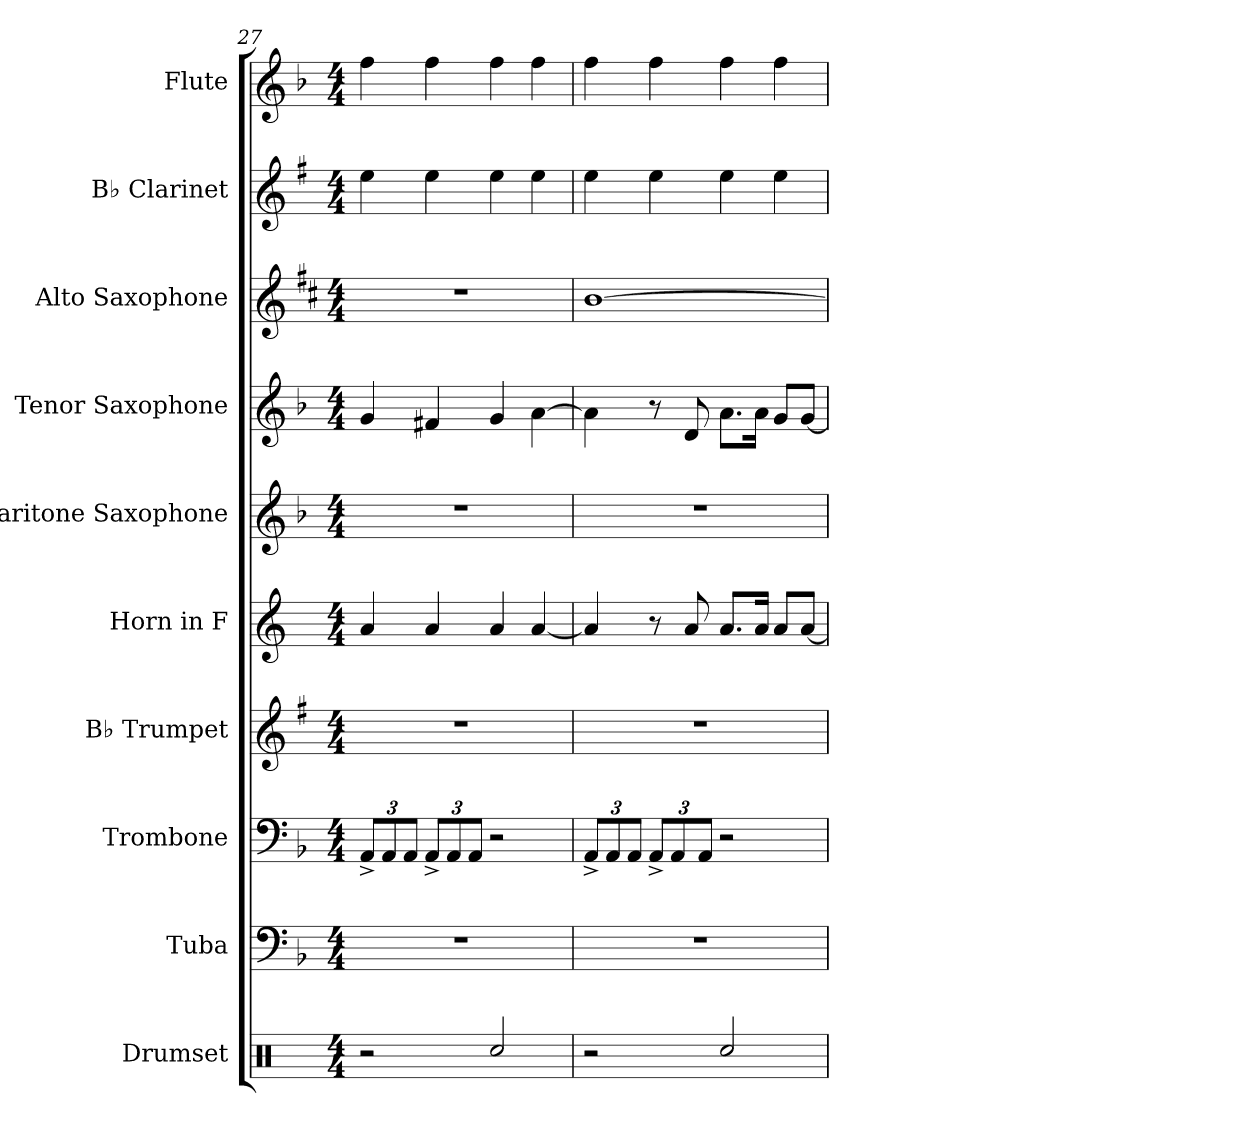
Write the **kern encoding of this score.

**kern	**kern	**kern	**kern	**kern	**kern	**kern	**kern	**kern	**kern
*part10	*part9	*part8	*part7	*part6	*part5	*part4	*part3	*part2	*part1
*staff10	*staff9	*staff8	*staff7	*staff6	*staff5	*staff4	*staff3	*staff2	*staff1
*I"Drumset	*I"Tuba	*I"Trombone	*I"B♭ Trumpet	*I"Horn in F	*I"Baritone Saxophone	*I"Tenor Saxophone	*I"Alto Saxophone	*I"B♭ Clarinet	*I"Flute
*I'Drs.	*I'Tba.	*I'Tbn.	*I'B♭ Tpt.	*	*I'Bar. Sax.	*I'T. Sax.	*I'A. Sax.	*I'B♭ Cl.	*I'Fl.
*clefX	*clefF4	*clefF4	*clefG2	*clefG2	*clefG2	*clefG2	*clefG2	*clefG2	*clefG2
*	*	*	*ITrd1c2	*ITrd4c7	*ITrd12c21	*ITrd8c14	*ITrd5c9	*ITrd1c2	*
*k[]	*k[b-]	*k[b-]	*k[b-]	*k[b-]	*k[b-]	*k[b-]	*k[b-]	*k[b-]	*k[b-]
*M4/4	*M4/4	*M4/4	*M4/4	*M4/4	*M4/4	*M4/4	*M4/4	*M4/4	*M4/4
*	*	*Xbrackettup	*	*	*	*	*	*	*
=27	=27	=27	=27	=27	=27	=27	=27	=27	=27
2r	1r	12AA^/L	1r	4d/	1r	4G/	1r	4dd\	4ff\
.	.	12AA/	.	.	.	.	.	.	.
.	.	12AA/J	.	.	.	.	.	.	.
.	.	12AA^/L	.	4d/	.	4F#X/	.	4dd\	4ff\
.	.	12AA/	.	.	.	.	.	.	.
.	.	12AA/J	.	.	.	.	.	.	.
2Rcc/	.	2r	.	4d/	.	4G/	.	4dd\	4ff\
.	.	.	.	[4d/	.	[4A\	.	4dd\	4ff\
=28	=28	=28	=28	=28	=28	=28	=28	=28	=28
2r	1r	12AA^/L	1r	4d/]	1r	4A\]	[1d	4dd\	4ff\
.	.	12AA/	.	.	.	.	.	.	.
.	.	12AA/J	.	.	.	.	.	.	.
.	.	12AA^/L	.	8r	.	8r	.	4dd\	4ff\
.	.	12AA/	.	.	.	.	.	.	.
.	.	.	.	8d/	.	8D/	.	.	.
.	.	12AA/J	.	.	.	.	.	.	.
2Rcc/	.	2r	.	8.d/L	.	8.A\L	.	4dd\	4ff\
.	.	.	.	16d/Jk	.	16A\Jk	.	.	.
.	.	.	.	8d/L	.	8G/L	.	4dd\	4ff\
.	.	.	.	[8d/J	.	[8G/J	.	.	.
=	=	=	=	=	=	=	=	=	=
*-	*-	*-	*-	*-	*-	*-	*-	*-	*-
